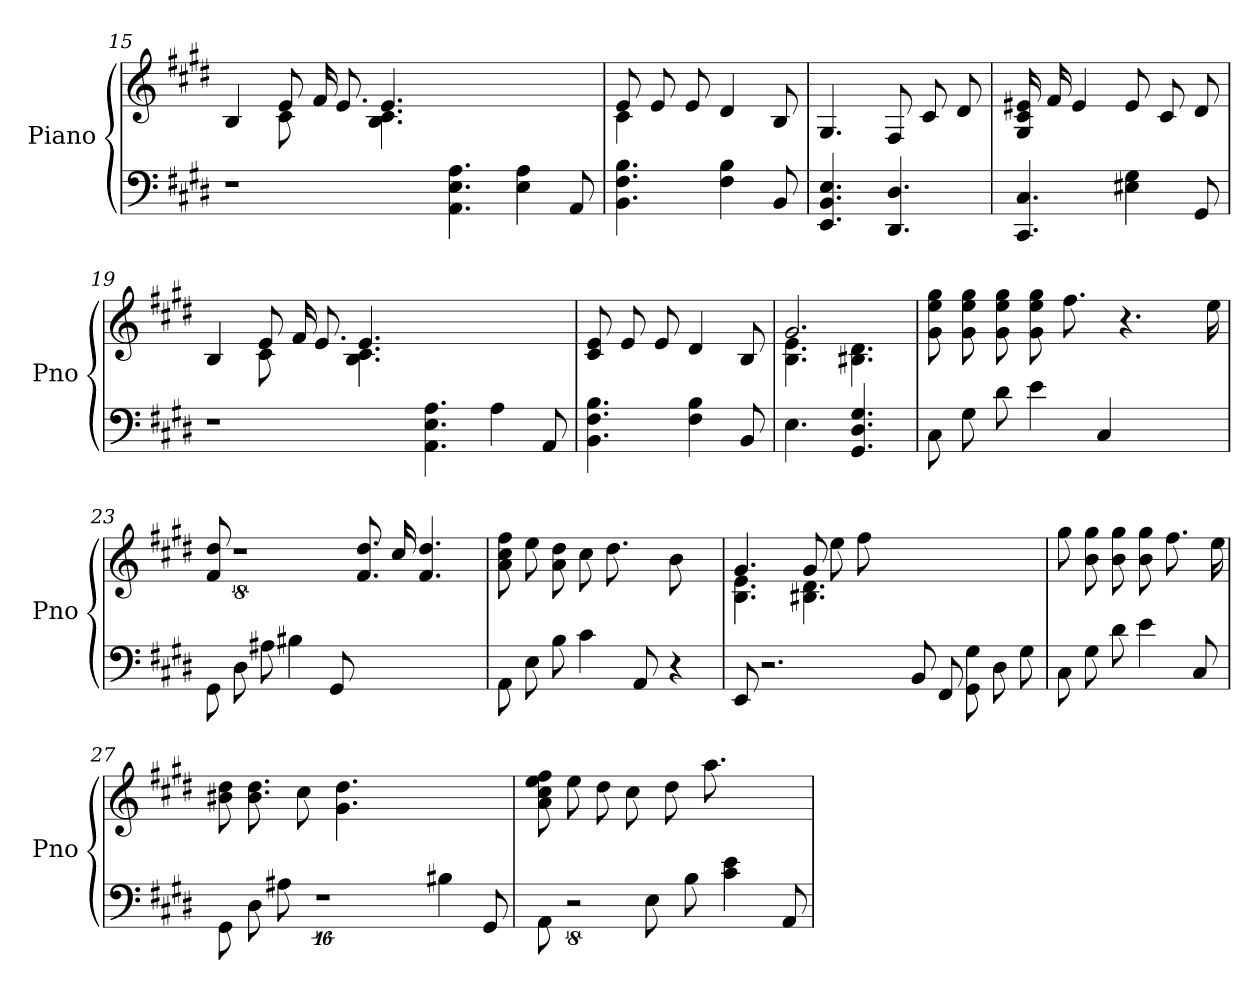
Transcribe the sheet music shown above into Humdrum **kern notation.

**kern	**kern
*part1	*part1
*staff2	*staff1
*I"Piano	*
*I'Pno	*
!!LO:LB:g=z
*clefF4	*clefG2
*k[f#c#g#d#]	*k[f#c#g#d#]
=15	=15
*	*^
1r	4B/	4ryy
.	8e/	8c#\
.	16f#/	4ryy
.	8.e/	.
.	4.e/	4.c#\ 4.B\
4.A\ 4.AA\ 4.E\	2.ryy	2.ryy
4A\ 4E\	.	.
8AA/	.	.
=16	=16	=16
4.F#\ 4.B\ 4.BB\	8e/	4c#\
.	8e/	.
.	8e/	2ryy
4F#\ 4B\	4d#/	.
8BB/	8B/	.
*	*v	*v
=17	=17
4.E/ 4.BB/ 4.EE/	4.G#/
4.D#/ 4.DD#/	8F#/
.	8c#/
.	8d#/
=18	=18
4.CC#/ 4.C#/	16c#/ 16G#/ 16e#/
.	16f#/
.	4e#/
4G#\ 4E#\	8e#/
.	8c#/
8GG#/	8d#/
=19	=19
*	*^
1r	4B/	4ryy
.	8e/	8c#\
.	16f#/	4ryy
.	8.e/	.
.	4.e/	4.c#\ 4.B\
4.A\ 4.AA\ 4.E\	2.ryy	2.ryy
4A\	.	.
8AA/	.	.
*	*v	*v
=20	=20
4.BB\ 4.F#\ 4.B\	8c#/ 8e/
.	8e/
.	8e/
4F#\ 4B\	4d#/
8BB/	8B/
=21	=21
*	*^
4.E\	4.e\ 4.B\	2.g#/
4.D#/ 4.G#/ 4.GG#/	4.d#\ 4.B#\	.
*	*v	*v
!!LO:LB:g=z
=22	=22
8C#\	8g#\ 8ee\ 8gg#\
8G#\	8g#\ 8ee\ 8gg#\
8d#\	8ee\ 8gg#\ 8g#\
4e\	8ee\ 8g#\ 8gg#\
.	8.ff#\
4C#/	.
.	4.r
4ryy	.
.	16ee\
=23	=23
8GG#\	8f#/ 8dd#/
8D#\	8%5r
8A#\	.
4B#\	.
8GG#/	.
2ryy	8.dd#/ 8.f#/
.	16cc#/
.	4.dd#/ 4.f#/
8ryy	.
=24	=24
8AA\	8ff#\ 8cc#\ 8a\
8E\	8ee\
8B\	8a\ 8dd#\
4c#\	8cc#\
.	8.dd#\
8AA/	.
.	16ryy
4r	8b\
.	8ryy
=25	=25
*	*^
8EE/	4.g#/	4.e\ 4.B\
2.r	.	.
.	8g#/	4.B#\ 4.d#\
.	8ee\	.
.	8ff#\	.
.	2.ryy	2.ryy
8BB/	.	.
8FF#/	.	.
8GG#\ 8G#\	.	.
8D#\	.	.
8G#\	.	.
*	*v	*v
=26	=26
8C#\	8gg#\
8G#\	8gg#\ 8b\
8d#\	8gg#\ 8b\
4e\	8b\ 8gg#\
.	8.ff#\
8C#/	.
.	16ee\
=27	=27
8GG#\	8b#\ 8dd#\
8D#\	8.b#\ 8.dd#\
8A#\	.
.	8cc#\
16%11r	.
.	4.g#\ 4.dd#\
.	2ryy
4B#\	.
8GG#/	8ryy
=28	=28
8AA\	8cc#\ 8ff#\ 8a\ 8ee\
16%5r	8ee\
.	8dd#\
.	8cc#\
8E\	.
.	8dd#\
8B\	.
.	8.aa\
4e\ 4c#\	.
.	4ryy
8AA/	.
=	=
*-	*-
